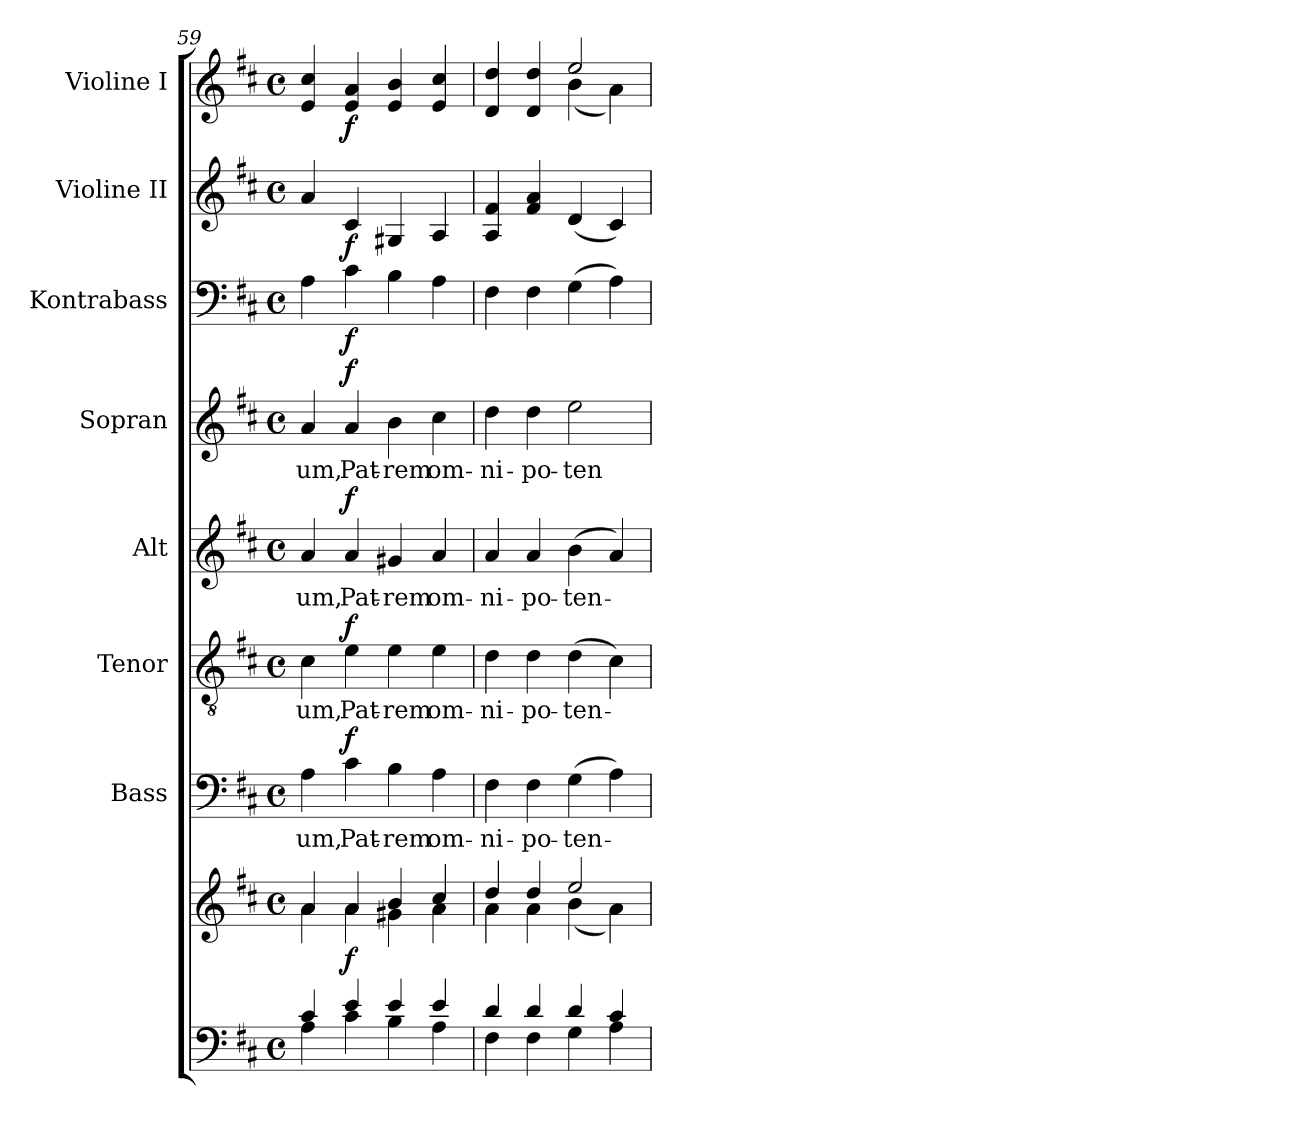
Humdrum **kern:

**kern	**kern	**dynam	**kern	**text	**dynam	**kern	**text	**dynam	**kern	**text	**dynam	**kern	**text	**dynam	**kern	**dynam	**kern	**dynam	**kern	**dynam
*part8	*part8	*part8	*part7	*part7	*part7	*part6	*part6	*part6	*part5	*part5	*part5	*part4	*part4	*part4	*part3	*part3	*part2	*part2	*part1	*part1
*staff9	*staff8	*staff8/9	*staff7	*staff7	*staff7	*staff6	*staff6	*staff6	*staff5	*staff5	*staff5	*staff4	*staff4	*staff4	*staff3	*staff3	*staff2	*staff2	*staff1	*staff1
*	*	*	*I"Bass	*	*	*I"Tenor	*	*	*I"Alt	*	*	*I"Sopran	*	*	*I"Kontrabass	*	*I"Violine II	*	*I"Violine I	*
*	*	*	*I'B.	*	*	*I'T.	*	*	*I'A.	*	*	*I'S.	*	*	*I'Kb.	*	*I'Vl. II	*	*I'Vl. I	*
*clefF4	*clefG2	*	*clefF4	*	*	*clefGv2	*	*	*clefG2	*	*	*clefG2	*	*	*clefF4	*	*clefG2	*	*clefG2	*
*	*	*	*	*	*	*	*	*	*	*	*	*	*	*	*ITrd7c12	*	*	*	*	*
*k[f#c#]	*k[f#c#]	*	*k[f#c#]	*	*	*k[f#c#]	*	*	*k[f#c#]	*	*	*k[f#c#]	*	*	*k[f#c#]	*	*k[f#c#]	*	*k[f#c#]	*
*D:	*D:	*	*D:	*	*	*D:	*	*	*D:	*	*	*D:	*	*	*D:	*	*D:	*	*D:	*
*M4/4	*M4/4	*	*M4/4	*	*	*M4/4	*	*	*M4/4	*	*	*M4/4	*	*	*M4/4	*	*M4/4	*	*M4/4	*
*met(c)	*met(c)	*	*met(c)	*	*	*met(c)	*	*	*met(c)	*	*	*met(c)	*	*	*met(c)	*	*met(c)	*	*met(c)	*
=59	=59	=59	=59	=59	=59	=59	=59	=59	=59	=59	=59	=59	=59	=59	=59	=59	=59	=59	=59	=59
*^	*^	*	*	*	*	*	*	*	*	*	*	*	*	*	*	*	*	*	*	*
!	!	!	!	!	!	!LO:LY:b	!	!	!LO:LY:b	!	!	!LO:LY:b	!	!	!LO:LY:b	!	!	!	!	!	!	!
4c#/	4A\	4a/	4a\	.	4A\	-um,	.	4c#\	-um,	.	4a/	-um,	.	4a/	-um,	.	4AA\	.	4a/	.	4e/ 4cc#/	.
!	!	!	!	!LO:DY:b	!	!LO:LY:b	!LO:DY:a	!	!LO:LY:b	!LO:DY:a	!	!LO:LY:b	!LO:DY:a	!	!LO:LY:b	!LO:DY:a	!	!LO:DY:b	!	!LO:DY:b	!	!LO:DY:b
4e/	4c#\	4a/	4a\	f	4c#\	Pat-	f	4e\	Pat-	f	4a/	Pat-	f	4a/	Pat-	f	4C#\	f	4c#/	f	4e/ 4a/	f
!	!	!	!	!	!	!LO:LY:b	!	!	!LO:LY:b	!	!	!LO:LY:b	!	!	!LO:LY:b	!	!	!	!	!	!	!
4e/	4B\	4b/	4g#X\	.	4B\	-rem	.	4e\	-rem	.	4g#X/	-rem	.	4b\	-rem	.	4BB\	.	4G#X/	.	4e/ 4b/	.
!	!	!	!	!	!	!LO:LY:b	!	!	!LO:LY:b	!	!	!LO:LY:b	!	!	!LO:LY:b	!	!	!	!	!	!	!
4e/	4A\	4cc#/	4a\	.	4A\	om-	.	4e\	om-	.	4a/	om-	.	4cc#\	om-	.	4AA\	.	4A/	.	4e/ 4cc#/	.
=60	=60	=60	=60	=60	=60	=60	=60	=60	=60	=60	=60	=60	=60	=60	=60	=60	=60	=60	=60	=60	=60	=60
!	!	!	!	!	!	!LO:LY:b	!	!	!LO:LY:b	!	!	!LO:LY:b	!	!	!LO:LY:b	!	!	!	!	!	!	!
*	*	*	*	*	*	*	*	*	*	*	*	*	*	*	*	*	*	*	*	*	*^	*
4d/	4F#\	4dd/	4a\	.	4F#\	-ni-	.	4d\	-ni-	.	4a/	-ni-	.	4dd\	-ni-	.	4FF#\	.	4A/ 4f#/	.	4d/ 4dd/	2ryy	.
!	!	!	!	!	!	!LO:LY:b	!	!	!LO:LY:b	!	!	!LO:LY:b	!	!	!LO:LY:b	!	!	!	!	!	!	!	!
4d/	4F#\	4dd/	4a\	.	4F#\	-po-	.	4d\	-po-	.	4a/	-po-	.	4dd\	-po-	.	4FF#\	.	4f#/ 4a/	.	4d/ 4dd/	.	.
!	!	!	!	!	!	!LO:LY:b	!	!	!LO:LY:b	!	!	!LO:LY:b	!	!	!LO:LY:b	!	!	!	!	!	!	!	!
4d/	4G\	2ee/	(<4b\	.	(>4G\	-ten-	.	(>4d\	-ten-	.	(>4b\	-ten-	.	2ee\	-ten-	.	(>4GG\	.	(<4d/	.	2ee/	(<4b\	.
4c#/	4A\	.	4a\)	.	4A\)	.	.	4c#\)	.	.	4a/)	.	.	.	.	.	4AA\)	.	4c#/)	.	.	4a\)	.
*v	*v	*	*	*	*	*	*	*	*	*	*	*	*	*	*	*	*	*	*	*	*v	*v	*
*	*v	*v	*	*	*	*	*	*	*	*	*	*	*	*	*	*	*	*	*	*	*
=	=	=	=	=	=	=	=	=	=	=	=	=	=	=	=	=	=	=	=	=
*-	*-	*-	*-	*-	*-	*-	*-	*-	*-	*-	*-	*-	*-	*-	*-	*-	*-	*-	*-	*-
